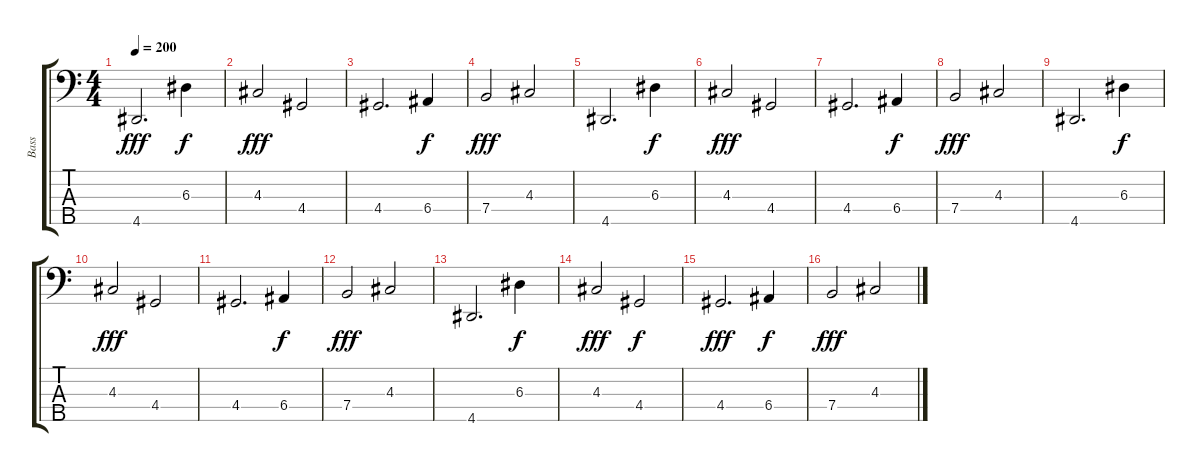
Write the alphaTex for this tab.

\track ("Bass" "Bass") {instrument electricbassfinger}
\staff {score tabs}
\tuning (G2 D2 A1 E1 B0) {hide}
\ts (4 4)
\tempo 200
\clef f4
\ks c
4.5.2{d dy fff} 6.3.4{dy f} |
4.3.2{dy fff} 4.4.2 |
4.4.2{d} 6.4.4{dy f} |
7.4.2{dy fff} 4.3.2 |
4.5.2{d} 6.3.4{dy f} |
4.3.2{dy fff} 4.4.2 |
4.4.2{d} 6.4.4{dy f} |
7.4.2{dy fff} 4.3.2 |
4.5.2{d} 6.3.4{dy f} |
4.3.2{dy fff} 4.4.2 |
4.4.2{d} 6.4.4{dy f} |
7.4.2{dy fff} 4.3.2 |
4.5.2{d} 6.3.4{dy f} |
4.3.2{dy fff} 4.4.2{dy f} |
4.4.2{d dy fff} 6.4.4{dy f} |
7.4.2{dy fff} 4.3.2
